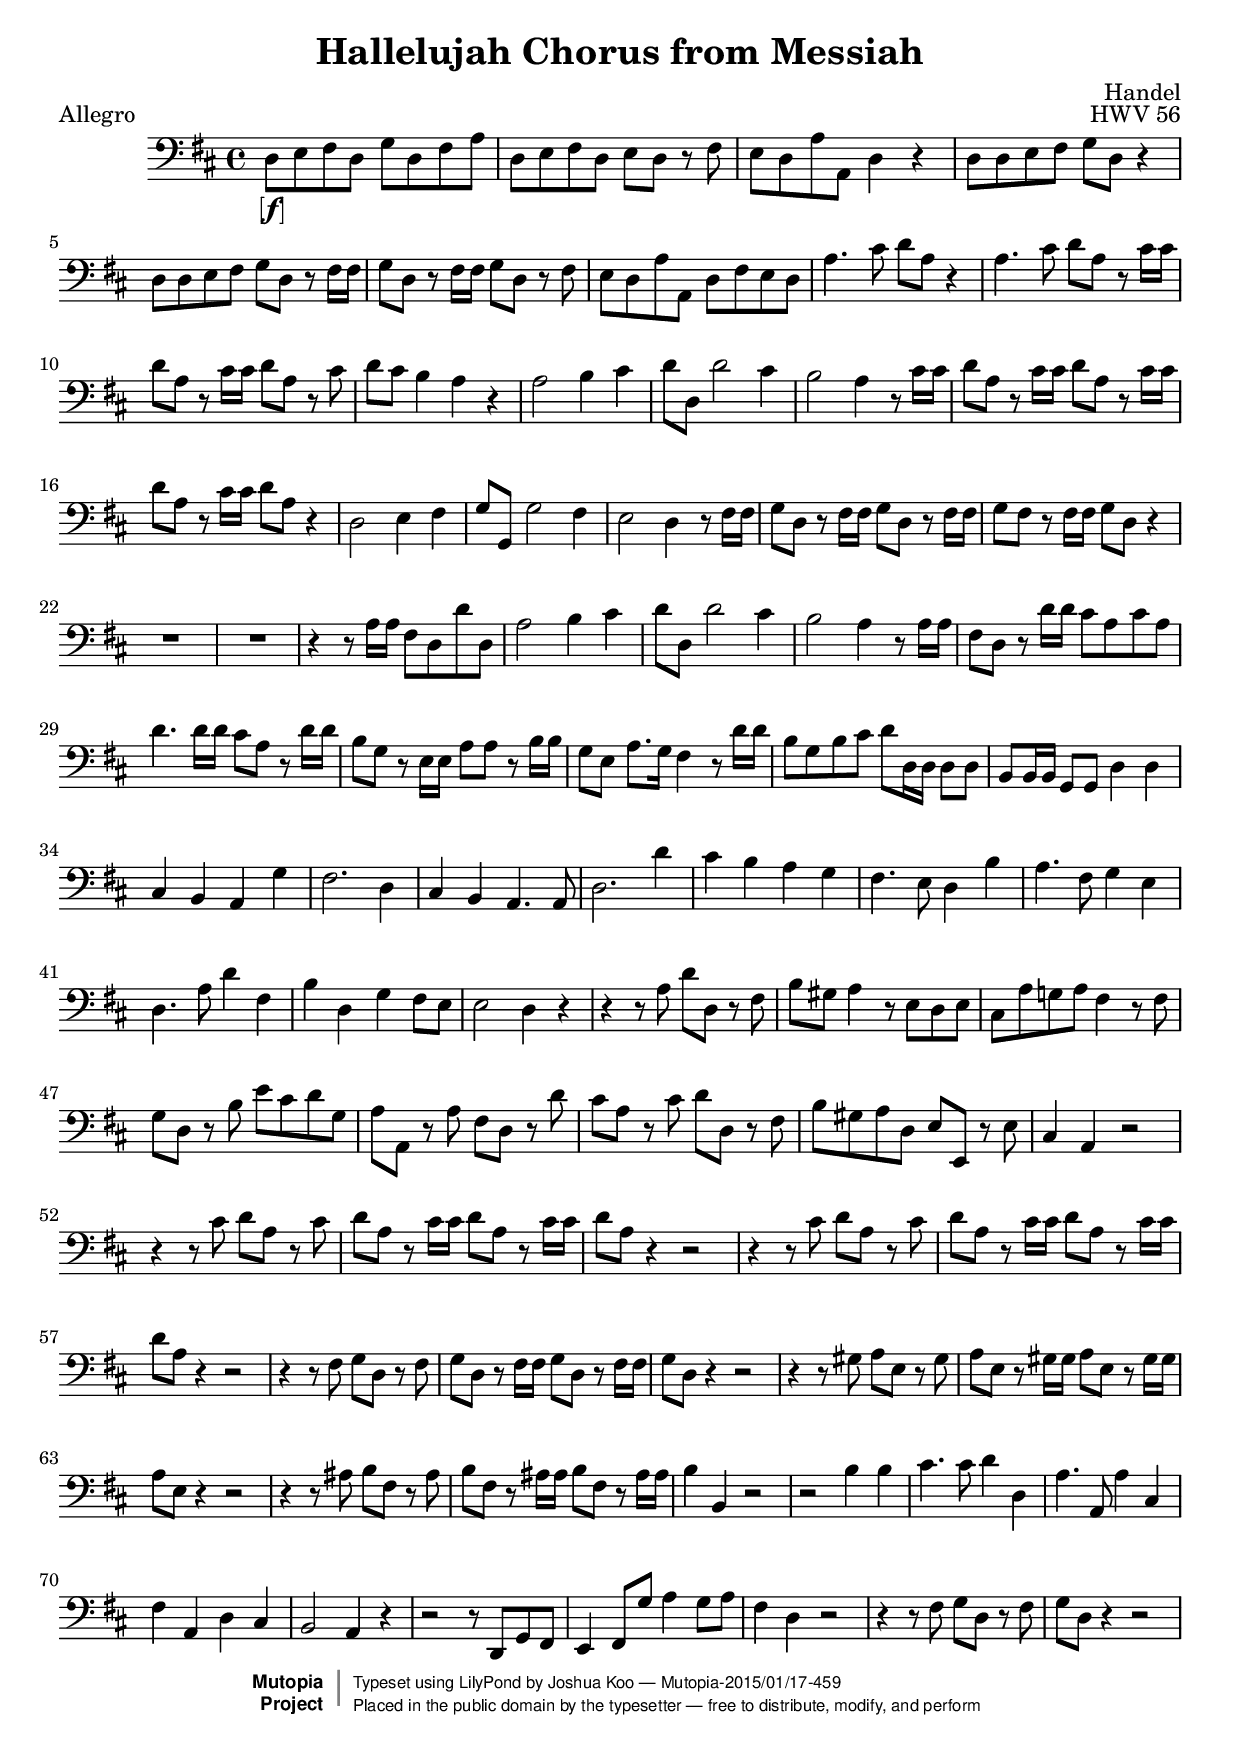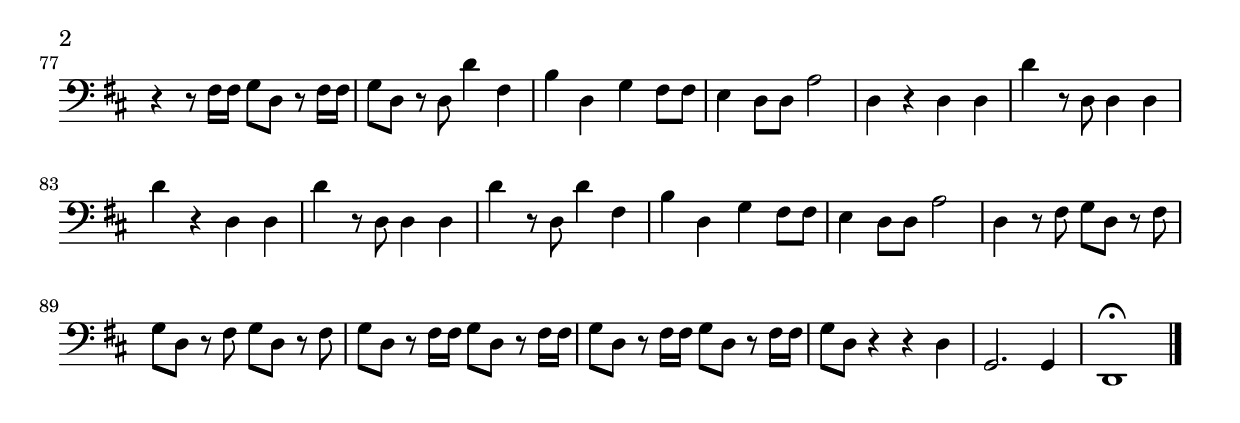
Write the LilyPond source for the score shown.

\version "2.19.15"
\version "2.19.15"
\include "header.ly"

bassonoNotes =  \relative c {

\clef bass  
  \key d \major
  
  \time 4/4 
  %\[f]
  d8-\fb e fis d g d fis a |
  % 2
  d, e fis d e d r8 fis |
  % 3
  e d a' a, d4 r |
  % 4
  d8 d e fis g d r4 |
  % 5
  d8 d e fis g d r8 fis16 fis |
  % 6
  g8 d r8 fis16 fis g8 d r8 fis |
  % 7
  e d a' a, d fis e d |
  % 8
  a'4. cis8 d a r4 |
  % 9
  a4. cis8 d a r8 cis16 cis |
  % 10
  d8 a r8 cis16 cis d8 a r8 cis |
  % 11
  d cis b4 a4 r |
  % 12
  a2 b4 cis4 |
  % 13
  d8 d, d'2 cis4 |
  % 14
  b2 a4 r8 cis16 cis |
  % 15
  d8 a r8 cis16 cis d8 a r8 cis16 cis |
  % 16
  d8 a r8 cis16 cis d8 a r4 |
  % 17
  d,2 e4 fis4 |
  % 18
  g8 g, g'2 fis4 |
  % 19
  e2 d4 r8 fis16 fis |
  % 20
  g8 d r8 fis16 fis g8 d r8 fis16 fis |
  % 21
  g8 fis r8 fis16 fis g8 d r4 |
  R1*2 |
  % 24
  r4 r8 a'16 a fis8 d d' d, |
  % 25
  a'2 b4 cis4 |
  % 26
  d8 d, d'2 cis4 |
  % 27
  b2 a4 r8 a16 a |
  % 28
  fis8 d r8 d'16 d cis8 a cis a |
  % 29
  d4. d16 d cis8 a r8 d16 d |
  % 30
  b8 g r8 e16 e a8 a r8 b16 b |
  % 31
  g8 e a8. g16 fis4 r8 d'16 d |
  % 32
  b8 g b cis d d,16 d d8 d |
  % 33
  b b16 b g8 g d'4 d4 |
  % 34
  cis4 b4 a4 g'4 |
  % 35
  fis2. d4 |
  % 36
  cis4 b4 a4. a8 |
  % 37
  d2. d'4 |
  % 38
  cis4 b4 a4 g4 |
  % 39
  fis4. e8 d4 b'4 |
  % 40
  a4. fis8 g4 e4 |
  % 41
  d4. a'8 d4 fis,4 |
  % 42
  b4 d,4 g4 fis8 e |
  % 43
  e2 d4 r|
  r r8 a'8 d d, r8 fis |
  % 45
  b gis a4 r8 e8 d e |
  % 46
  cis a' g! a fis4 r8 fis8 |
  % 47
  g d r8 b' e cis d g, |
  % 48
  a a, r8 a' fis d r8 d' |
  % 49
  cis a r8 cis d d, r8 fis |
  % 50
  b gis a d, e e, r8 e' |
  % 51
  cis4 a4 r2 | 
  r4 r8 cis'8 d a r8 cis |
  % 53
  d a r8 cis16 cis d8 a r8 cis16 cis |
  % 54
  d8 a r4 r2 | r4 r8 cis8 d a r8 cis |
  % 56
  d a r8 cis16 cis d8 a r8 cis16 cis |
  % 57
  d8 a r4 r2 | r4 r8 fis8 g d r8 fis |
  % 59
  g d r8 fis16 fis g8 d r8 fis16 fis |
  % 60
  g8 d r4 r2 | r4 r8 gis8 a e r8 gis |
  % 62
  a e r8 gis16 gis a8 e r8 gis16 gis |
  % 63
  a8 e r4 r2 | r4 r8 ais8 b fis r8 ais |
  % 65
  b fis r8 ais16 ais b8 fis r8 ais16 ais |
  % 66
  b4 b,4 r2 |
  r b'4 b4 |
  % 68
  cis4. cis8 d4 d,4 |
  % 69
  a'4. a,8 a'4 cis,4 |
  % 70
  fis4 a,4 d4 cis4 |
  % 71
   b2 a4 r | 
  %b2 a8 e'' a g |
  % 72
  r2 r8 d, g fis |
  %fis a, d cis b d, g fis |
  % 73
  e4 fis8 g' a4 g8 a |
  % 74
  fis4 d4 r2|
  r4 r8 fis8 g d r8 fis |
  % 76
  g d r4 r2 | r4 r8 fis16 fis g8 d r8 fis16 fis |
  % 78
  g8 d r8 d d'4 fis,4 |
  % 79
  b4 d,4 g4 fis8 fis |
  % 80
  e4 d8 d a'2 |
  % 81
  d,4 r d4 d4 |
  % 82
  d'4 r8 d,8 d4 d4 |
  % 83
  d'4 r d,4 d4 |
  % 84
  d'4 r8 d,8 d4 d4 |
  % 85
  d'4 r8 d,8 d'4 fis,4 |
  % 86
  b4 d,4 g4 fis8 fis |
  % 87
  e4 d8 d a'2 |
  % 88
  d,4 r8 fis8 g d r8 fis |
  % 89
  g d r8 fis g d r8 fis |
  % 90
  g d r8 fis16 fis g8 d r8 fis16 fis |
  % 91
  g8 d r8 fis16 fis g8 d r8 fis16 fis |
  % 92
  g8 d r4 r d4 |
  % 93
  g,2. g4 |
  % 94
  d1-\fermata \bar "|."
}





\score {
  <<
  \new Staff { \bassonoNotes } 
  >>
  
    \header {
       instrument = "Bassoon"
    }
}


